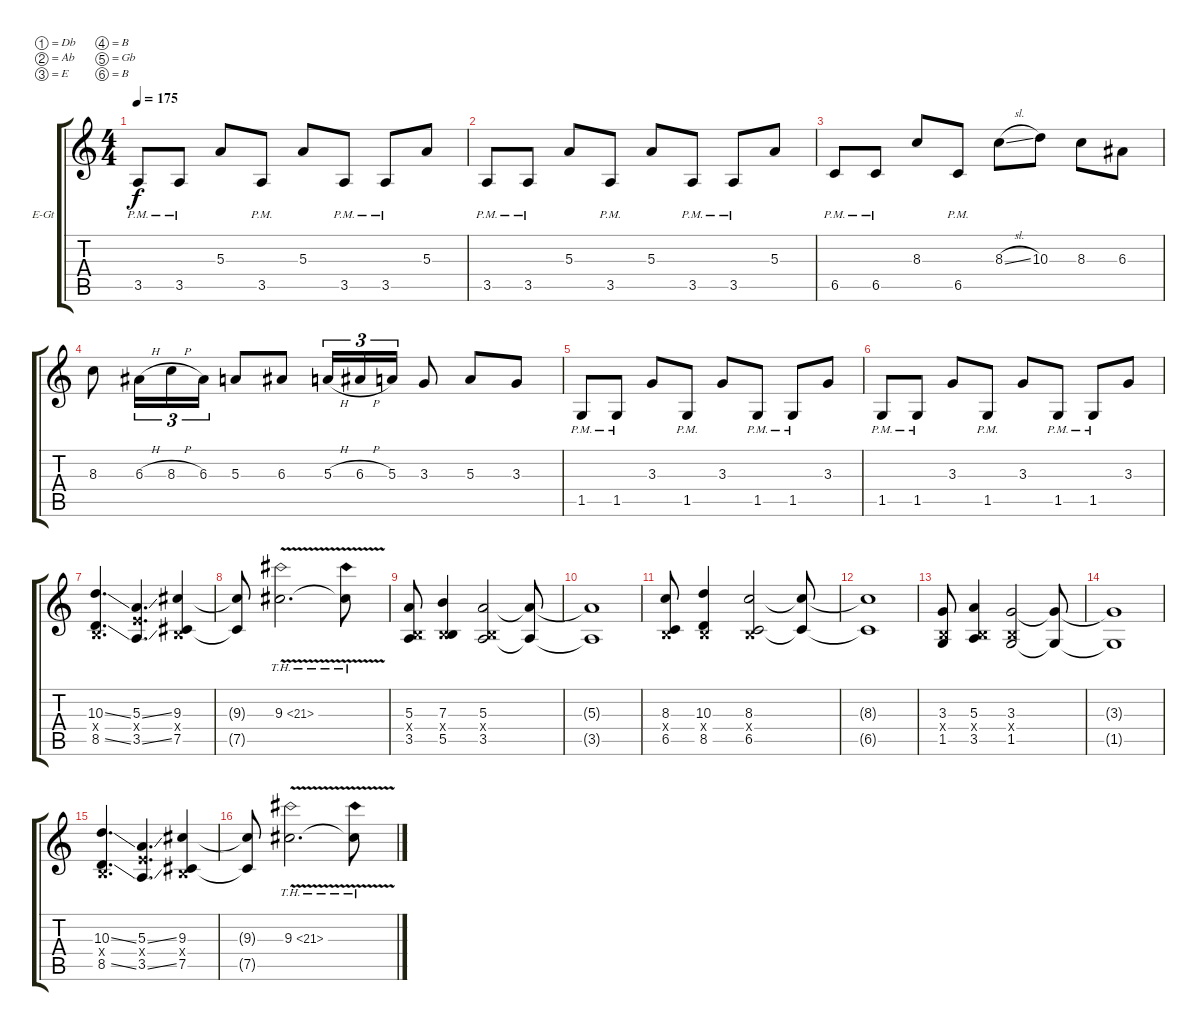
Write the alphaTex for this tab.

\bracketExtendMode groupsimilarinstruments
\firstSystemTrackNameOrientation horizontal
\otherSystemsTrackNameOrientation horizontal
\track ("Jim Root: Improvised Chorus" "E-Gt") {instrument distortionguitar}
\staff {score tabs}
\tuning (Db4 Ab3 E3 B2 Gb2 B1)
\ts (4 4)
\tempo 175
\clef g2
\ks c
3.5{pm}.8{dy f} 3.5{pm}.8 5.3.8 3.5{pm}.8 5.3.8 3.5{pm}.8 3.5{pm}.8 5.3.8 |
3.5{pm}.8 3.5{pm}.8 5.3.8 3.5{pm}.8 5.3.8 3.5{pm}.8 3.5{pm}.8 5.3.8 |
6.5{pm}.8 6.5{pm}.8 8.3.8 6.5{pm}.8 8.3{sl}.8 10.3.8 8.3.8 6.3.8 |
8.3.8 6.3{h}.16{tu (3 2)} 8.3{h}.16{tu (3 2)} 6.3.16{tu (3 2)} 5.3.8 6.3.8 5.3{h}.16{tu (3 2)} 6.3{h}.16{tu (3 2)} 5.3.16{tu (3 2)} 3.3.8 5.3.8 3.3.8 |
1.5{pm}.8 1.5{pm}.8 3.3.8 1.5{pm}.8 3.3.8 1.5{pm}.8 1.5{pm}.8 3.3.8 |
1.5{pm}.8 1.5{pm}.8 3.3.8 1.5{pm}.8 3.3.8 1.5{pm}.8 1.5{pm}.8 3.3.8 |
(10.3{ss} 0.4{x} 8.5{ss}).4{d} (5.3{ss} 5.4{x} 3.5{ss}).4{d} (9.3 0.4{x} 7.5).4 |
(9.3{t} 7.5{t}).8 9.3{th 12 v}.2{d} 9.3{th 12 v t}.8 |
(5.3 0.4{x} 3.5).8 (7.3 0.4{x} 5.5).4 (5.3 0.4{x} 3.5).2 (5.3{t} 3.5{t}).8 |
(5.3{t} 3.5{t}).1 |
(8.3 0.4{x} 6.5).8 (10.3 0.4{x} 8.5).4 (8.3 0.4{x} 6.5).2 (8.3{t} 6.5{t}).8 |
(8.3{t} 6.5{t}).1 |
(3.3 0.4{x} 1.5).8 (5.3 0.4{x} 3.5).4 (3.3 0.4{x} 1.5).2 (3.3{t} 1.5{t}).8 |
(3.3{t} 1.5{t}).1 |
(10.3{ss} 0.4{x} 8.5{ss}).4{d} (5.3{ss} 5.4{x} 3.5{ss}).4{d} (9.3 0.4{x} 7.5).4 |
(9.3{t} 7.5{t}).8 9.3{th 12 v}.2{d} 9.3{th 12 v t}.8
